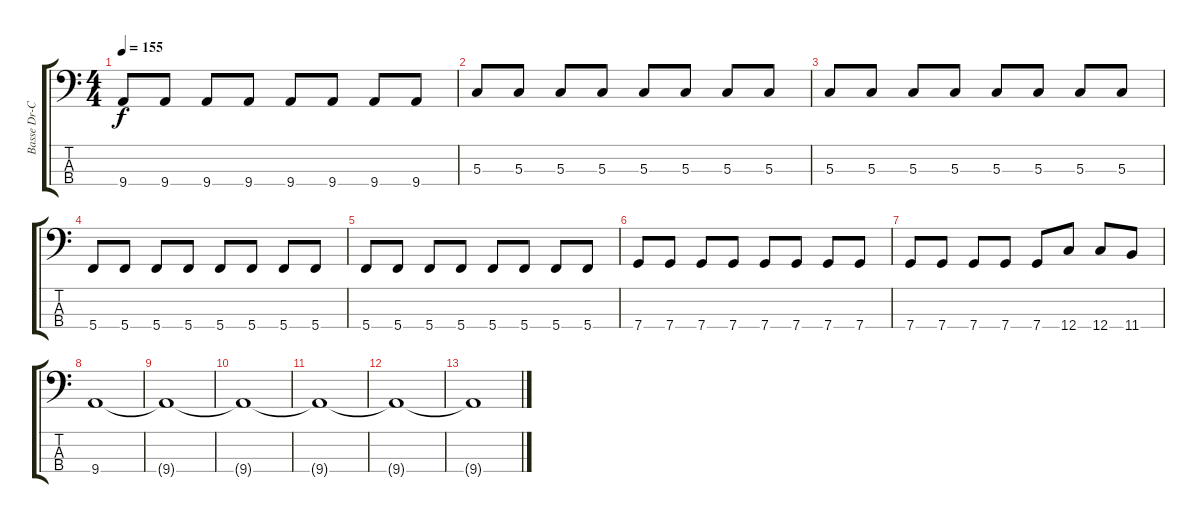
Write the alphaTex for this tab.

\track ("Basse Dr-C" "Basse Dr-C") {instrument electricbassfinger}
\staff {score tabs}
\tuning (F2 C2 G1 C1) {hide}
\ts (4 4)
\tempo 155
\clef f4
\ks c
9.4.8{dy f} 9.4.8 9.4.8 9.4.8 9.4.8 9.4.8 9.4.8 9.4.8 |
5.3.8 5.3.8 5.3.8 5.3.8 5.3.8 5.3.8 5.3.8 5.3.8 |
5.3.8 5.3.8 5.3.8 5.3.8 5.3.8 5.3.8 5.3.8 5.3.8 |
5.4.8 5.4.8 5.4.8 5.4.8 5.4.8 5.4.8 5.4.8 5.4.8 |
5.4.8 5.4.8 5.4.8 5.4.8 5.4.8 5.4.8 5.4.8 5.4.8 |
7.4.8 7.4.8 7.4.8 7.4.8 7.4.8 7.4.8 7.4.8 7.4.8 |
7.4.8 7.4.8 7.4.8 7.4.8 7.4.8 12.4.8 12.4.8 11.4.8 |
9.4.1 |
9.4{t}.1 |
9.4{t}.1 |
9.4{t}.1 |
9.4{t}.1 |
9.4{t}.1
